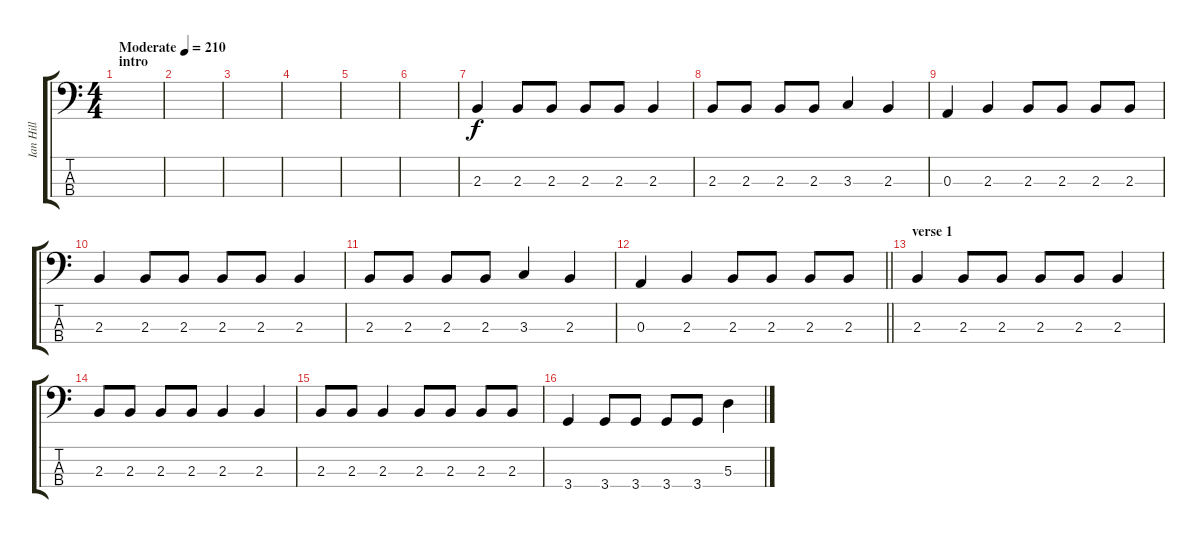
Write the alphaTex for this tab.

\track ("Ian Hill" "Ian Hill") {instrument electricbassfinger}
\staff {score tabs}
\tuning (G2 D2 A1 E1) {hide}
\ts (4 4)
\section ("" "intro")
\tempo (210 "Moderate")
\clef f4
\ks c
|
|
|
|
|
|
2.3.4 2.3.8 2.3.8 2.3.8 2.3.8 2.3.4 |
2.3.8 2.3.8 2.3.8 2.3.8 3.3.4 2.3.4 |
0.3.4 2.3.4 2.3.8 2.3.8 2.3.8 2.3.8 |
2.3.4 2.3.8 2.3.8 2.3.8 2.3.8 2.3.4 |
2.3.8 2.3.8 2.3.8 2.3.8 3.3.4 2.3.4 |
\barLineRight lightlight
0.3.4 2.3.4 2.3.8 2.3.8 2.3.8 2.3.8 |
\section ("" "verse 1")
2.3.4 2.3.8 2.3.8 2.3.8 2.3.8 2.3.4 |
2.3.8 2.3.8 2.3.8 2.3.8 2.3.4 2.3.4 |
2.3.8 2.3.8 2.3.4 2.3.8 2.3.8 2.3.8 2.3.8 |
3.4.4 3.4.8 3.4.8 3.4.8 3.4.8 5.3.4
